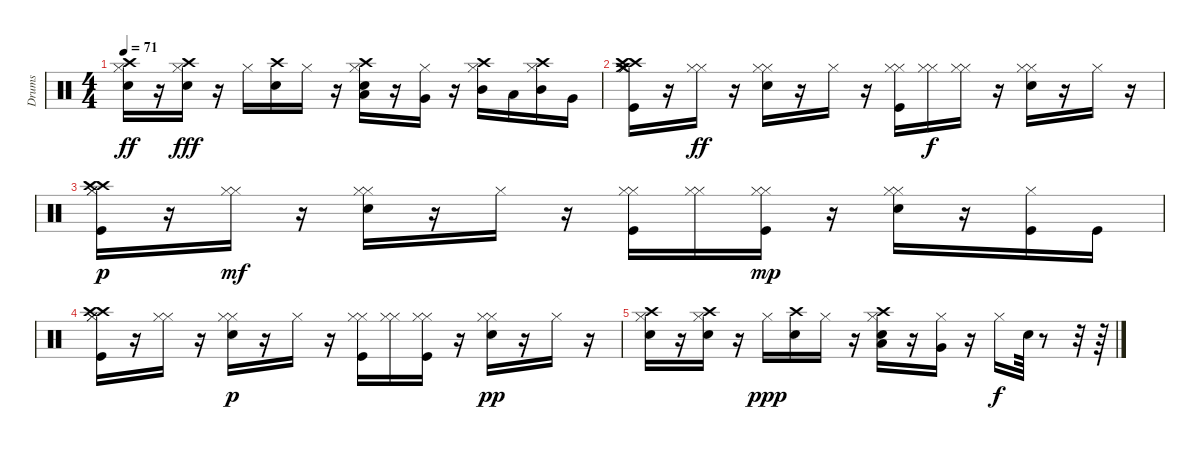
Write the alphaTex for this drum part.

\track ("Drums" "Drums") {instrument percussion}
\staff {score}
\articulation defaults
\ts (4 4)
\tempo 71
\clef neutral
\ks c
("Crash high (hit)" "Hi-Hat (closed)" "Snare (hit) 2").16{dy ff} r.16 ("Hi-Hat (closed)" "Crash high (hit)" "Snare (hit) 2").16{dy fff} r.16 "Hi-Hat (closed)".16 ("Crash high (hit)" "Snare (hit) 2").16 "Hi-Hat (closed)".16 r.16 ("Crash high (hit)" "Hi-Hat (closed)" "Low Tom (hit)" "Snare (hit) 2").16 r.16 ("Hi-Hat (closed)" "Very Low Tom (hit)").16 r.16 ("Mid Tom (hit)" "Crash high (hit)" "Hi-Hat (closed)").16 "Low Tom (hit)".16 ("Mid Tom (hit)" "Hi-Hat (closed)" "Crash high (hit)").16 "Very Low Tom (hit)".16 |
("Crash medium (hit)" "Hi-Hat (closed)" "Crash high (hit)" "Hi-Hat (closed)" "Kick (hit)" "Crash high (hit)").16 r.16 ("Hi-Hat (closed)" "Hi-Hat (closed)").16{dy ff} r.16 ("Hi-Hat (closed)" "Hi-Hat (closed)" "Snare (hit) 2").16 r.16 "Hi-Hat (closed)".16 r.16 ("Hi-Hat (closed)" "Hi-Hat (closed)" "Kick (hit)").16 ("Hi-Hat (closed)" "Hi-Hat (closed)").16{dy f} ("Hi-Hat (closed)" "Hi-Hat (closed)").16 r.16 ("Hi-Hat (closed)" "Hi-Hat (closed)" "Snare (hit) 2").16 r.16 "Hi-Hat (closed)".16 r.16 |
("Hi-Hat (closed)" "Crash high (hit)" "Hi-Hat (closed)" "Kick (hit)" "Crash high (hit)").16{dy p} r.16 ("Hi-Hat (closed)" "Hi-Hat (closed)").16{dy mf} r.16 ("Hi-Hat (closed)" "Hi-Hat (closed)" "Snare (hit) 2").16 r.16 "Hi-Hat (closed)".16 r.16 ("Hi-Hat (closed)" "Hi-Hat (closed)" "Kick (hit)").16 ("Hi-Hat (closed)" "Hi-Hat (closed)").16 ("Kick (hit)" "Hi-Hat (closed)" "Hi-Hat (closed)").16{dy mp} r.16 ("Hi-Hat (closed)" "Hi-Hat (closed)" "Snare (hit) 2").16 r.16 ("Kick (hit)" "Hi-Hat (closed)").16 "Kick (hit)".16 |
("Hi-Hat (closed)" "Crash high (hit)" "Hi-Hat (closed)" "Kick (hit)" "Crash high (hit)").16 r.16 ("Hi-Hat (closed)" "Hi-Hat (closed)").16 r.16 ("Hi-Hat (closed)" "Hi-Hat (closed)" "Snare (hit) 2").16{dy p} r.16 "Hi-Hat (closed)".16 r.16 ("Hi-Hat (closed)" "Hi-Hat (closed)" "Kick (hit)").16 ("Hi-Hat (closed)" "Hi-Hat (closed)").16 ("Kick (hit)" "Hi-Hat (closed)" "Hi-Hat (closed)").16 r.16 ("Hi-Hat (closed)" "Hi-Hat (closed)" "Snare (hit) 2").16{dy pp} r.16 "Hi-Hat (closed)".16 r.16 |
("Crash high (hit)" "Hi-Hat (closed)" "Snare (hit) 2").16 r.16 ("Hi-Hat (closed)" "Crash high (hit)" "Snare (hit) 2").16 r.16 "Hi-Hat (closed)".16{dy ppp} ("Crash high (hit)" "Snare (hit) 2").16 "Hi-Hat (closed)".16 r.16 ("Crash high (hit)" "Hi-Hat (closed)" "Low Tom (hit)" "Snare (hit) 2").16 r.16 ("Hi-Hat (closed)" "Very Low Tom (hit)").16 r.16 "Hi-Hat (closed)".16{dy f} "Snare (hit) 2".64 r.8 r.32 r.64
